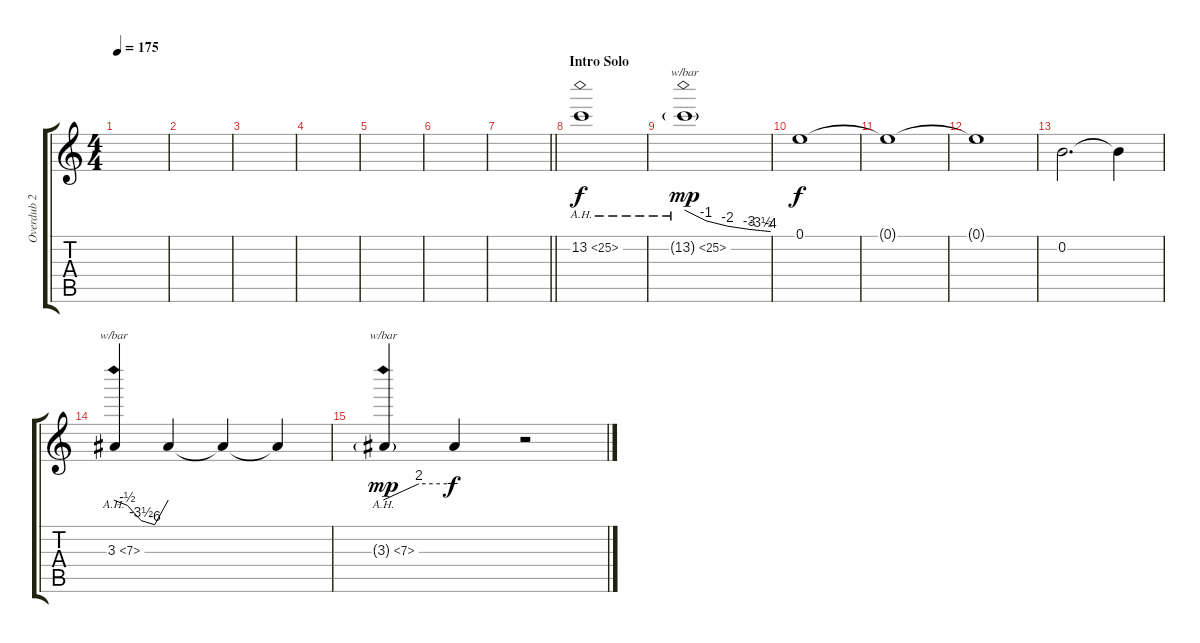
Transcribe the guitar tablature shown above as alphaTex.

\track ("Overdub 2" "Overdub 2") {instrument distortionguitar}
\staff {score tabs}
\tuning (E4 B3 G3 D3 A2 D2) {hide}
\ts (4 4)
\tempo 175
\clef g2
\ks c
|
|
|
|
|
|
\barLineRight lightlight
|
\section ("" "Intro Solo")
13.2{ah 12}.1 |
13.2{ah 12 g}.1{tbe (custom default 0 0 15 -4 30 -8 45 -12 53 -14 60 -16) dy mp} |
0.1.1{dy f} |
0.1{t}.1 |
0.1{t}.1 |
0.2.2{d} 0.2{t}.4 |
3.3{ah 4}.4{tbe (custom default 0 0 15 -2 30 -14 45 -24 60 0)} 3.3{t}.4 3.3{t}.4 3.3{t}.4 |
3.3{ah 4 g}.4{tbe (custom default 0 0 30 8 60 8) dy mp} 3.3{t}.4{dy f} r.2
